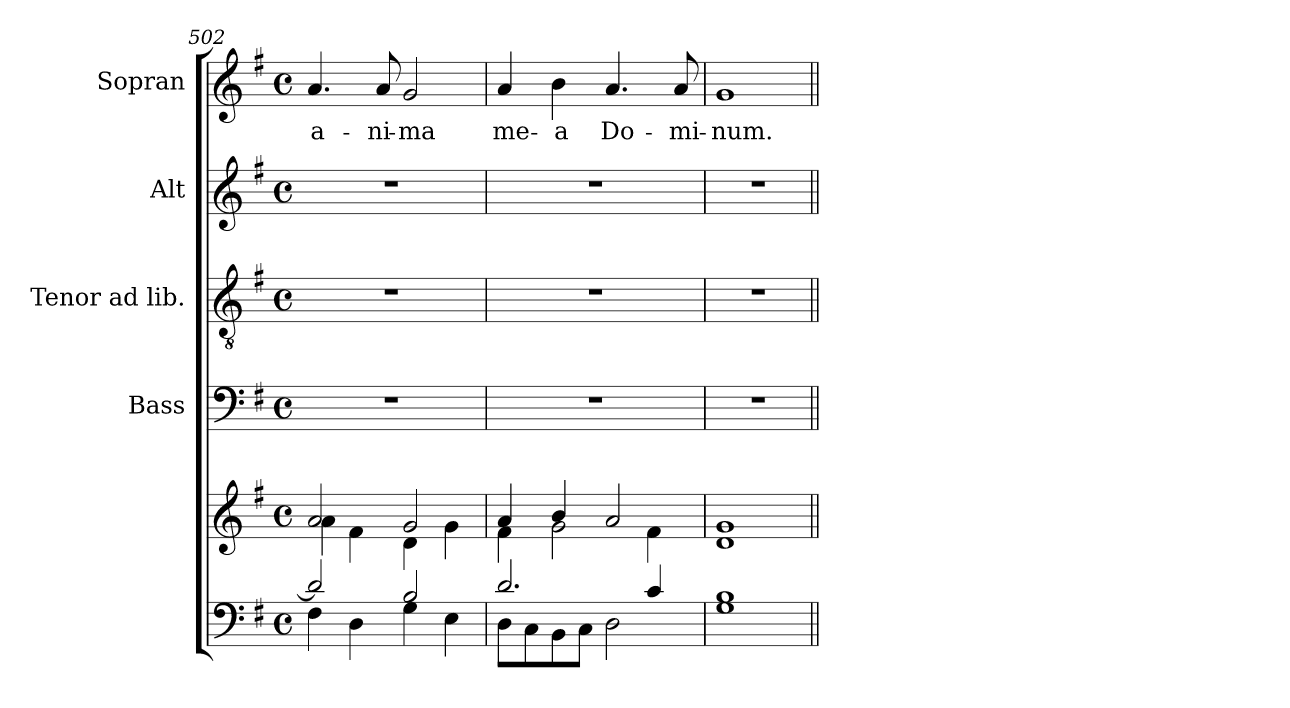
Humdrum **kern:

**kern	**kern	**kern	**kern	**kern	**kern	**text
*part5	*part5	*part4	*part3	*part2	*part1	*part1
*staff6	*staff5	*staff4	*staff3	*staff2	*staff1	*staff1
*	*	*I"Bass	*I"Tenor ad lib.	*I"Alt	*I"Sopran	*
*	*	*I'B.	*I'T.	*I'A.	*I'S.	*
*clefF4	*clefG2	*clefF4	*clefGv2	*clefG2	*clefG2	*
*k[f#]	*k[f#]	*k[f#]	*k[f#]	*k[f#]	*k[f#]	*
*G:	*G:	*G:	*G:	*G:	*G:	*
*M4/4	*M4/4	*M4/4	*M4/4	*M4/4	*M4/4	*
*met(c)	*met(c)	*met(c)	*met(c)	*met(c)	*met(c)	*
=502	=502	=502	=502	=502	=502	=502
*^	*^	*	*	*	*	*
!	!	!	!	!	!	!	!	!LO:LY:b
2d/]	4F#\	2a/	4a\	1r	1r	1r	4.a/	a-
.	4D\	.	4f#\	.	.	.	.	.
!	!	!	!	!	!	!	!	!LO:LY:b
.	.	.	.	.	.	.	8a/	-ni-
!	!	!	!	!	!	!	!	!LO:LY:b
2B/	4G\	2g/	4d\	.	.	.	2g/	-ma
.	4E\	.	4g\	.	.	.	.	.
=503	=503	=503	=503	=503	=503	=503	=503	=503
!	!	!	!	!	!	!	!	!LO:LY:b
2.d/	8D\L	4a/	4f#\	1r	1r	1r	4a/	me-
.	8C\	.	.	.	.	.	.	.
!	!	!	!	!	!	!	!	!LO:LY:b
.	8BB\	4b/	2g\	.	.	.	4b\	-a
.	8C\J	.	.	.	.	.	.	.
!	!	!	!	!	!	!	!	!LO:LY:b
.	2D\	2a/	.	.	.	.	4.a/	Do-
4c/	.	.	4f#\	.	.	.	.	.
!	!	!	!	!	!	!	!	!LO:LY:b
.	.	.	.	.	.	.	8a/	-mi-
=504	=504	=504	=504	=504	=504	=504	=504	=504
!	!	!	!	!	!	!	!	!LO:LY:b
1B	1G	1g	1d	1r	1r	1r	1g	-num.
*v	*v	*	*	*	*	*	*	*
*	*v	*v	*	*	*	*	*
=||	=||	=||	=||	=||	=||	=||
*-	*-	*-	*-	*-	*-	*-
